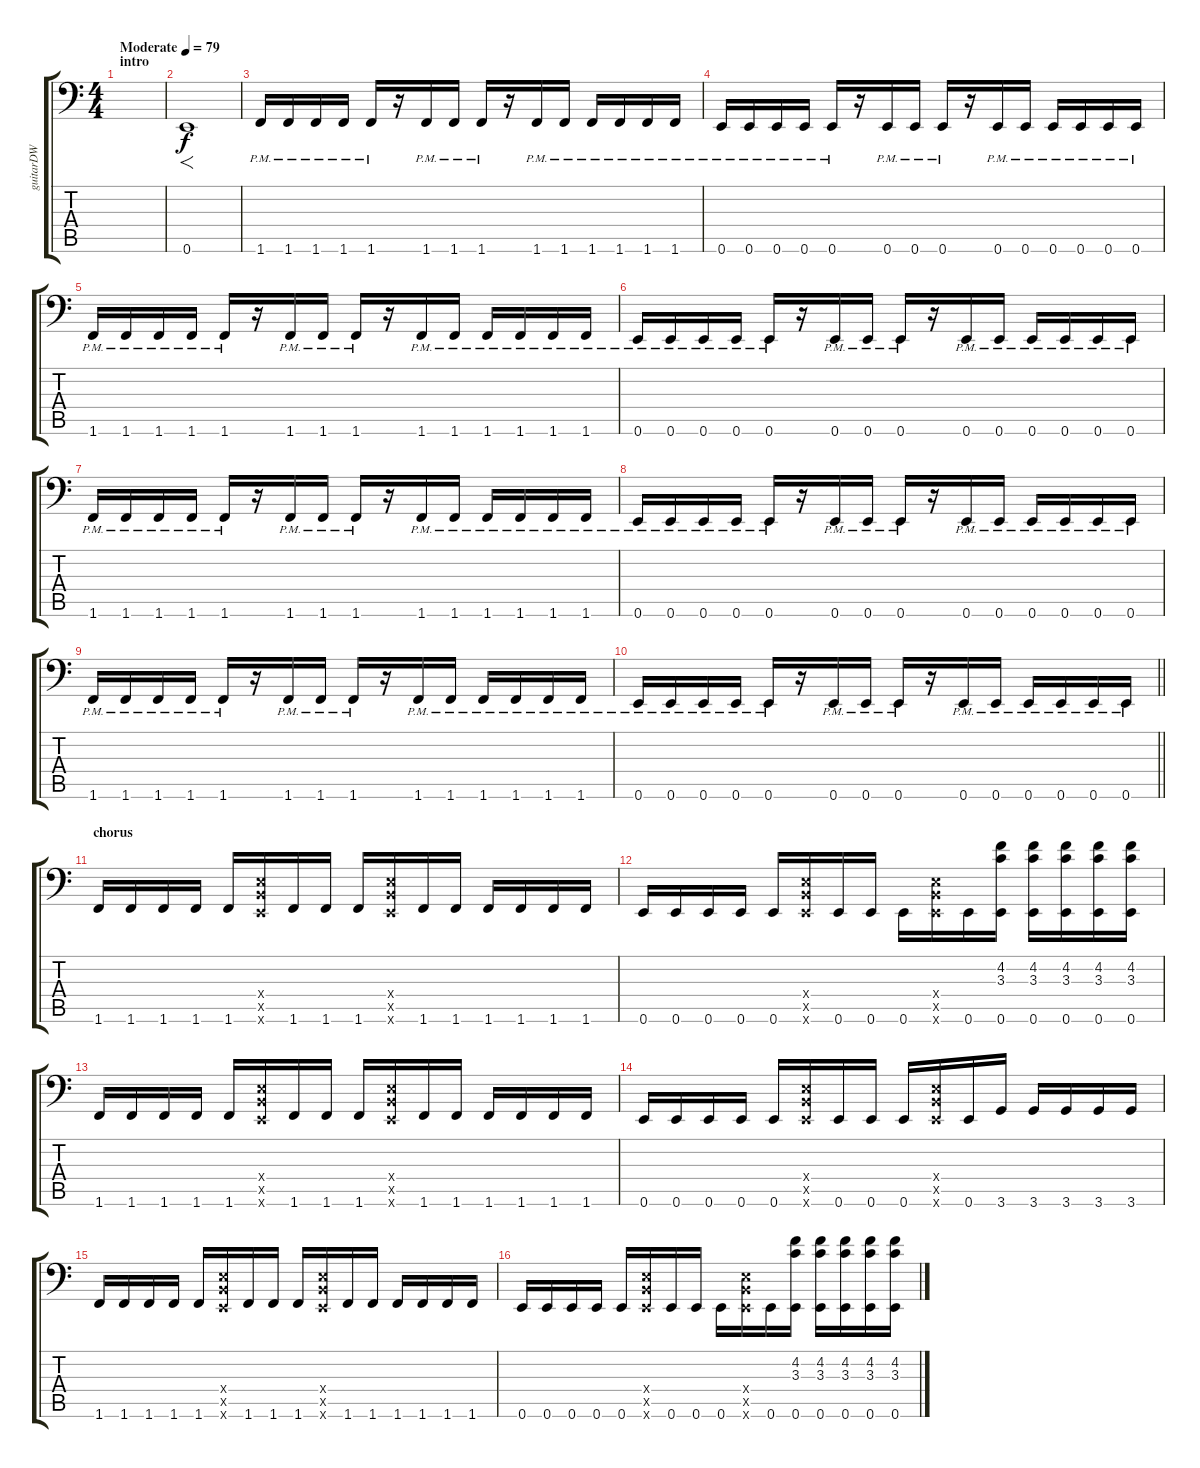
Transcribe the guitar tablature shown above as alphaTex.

\track ("guitarDW" "guitarDW") {instrument distortionguitar}
\staff {score tabs}
\tuning (Gb3 Db3 A2 E2 B1 E1) {hide}
\ts (4 4)
\section ("" "intro")
\tempo (79 "Moderate")
\clef f4
\ks c
|
0.6.1{f} |
1.6{pm}.16 1.6{pm}.16 1.6{pm}.16 1.6{pm}.16 1.6{pm}.16 r.16 1.6{pm}.16 1.6{pm}.16 1.6{pm}.16 r.16 1.6{pm}.16 1.6{pm}.16 1.6{pm}.16 1.6{pm}.16 1.6{pm}.16 1.6{pm}.16 |
0.6{pm}.16 0.6{pm}.16 0.6{pm}.16 0.6{pm}.16 0.6{pm}.16 r.16 0.6{pm}.16 0.6{pm}.16 0.6{pm}.16 r.16 0.6{pm}.16 0.6{pm}.16 0.6{pm}.16 0.6{pm}.16 0.6{pm}.16 0.6{pm}.16 |
1.6{pm}.16 1.6{pm}.16 1.6{pm}.16 1.6{pm}.16 1.6{pm}.16 r.16 1.6{pm}.16 1.6{pm}.16 1.6{pm}.16 r.16 1.6{pm}.16 1.6{pm}.16 1.6{pm}.16 1.6{pm}.16 1.6{pm}.16 1.6{pm}.16 |
0.6{pm}.16 0.6{pm}.16 0.6{pm}.16 0.6{pm}.16 0.6{pm}.16 r.16 0.6{pm}.16 0.6{pm}.16 0.6{pm}.16 r.16 0.6{pm}.16 0.6{pm}.16 0.6{pm}.16 0.6{pm}.16 0.6{pm}.16 0.6{pm}.16 |
1.6{pm}.16 1.6{pm}.16 1.6{pm}.16 1.6{pm}.16 1.6{pm}.16 r.16 1.6{pm}.16 1.6{pm}.16 1.6{pm}.16 r.16 1.6{pm}.16 1.6{pm}.16 1.6{pm}.16 1.6{pm}.16 1.6{pm}.16 1.6{pm}.16 |
0.6{pm}.16 0.6{pm}.16 0.6{pm}.16 0.6{pm}.16 0.6{pm}.16 r.16 0.6{pm}.16 0.6{pm}.16 0.6{pm}.16 r.16 0.6{pm}.16 0.6{pm}.16 0.6{pm}.16 0.6{pm}.16 0.6{pm}.16 0.6{pm}.16 |
1.6{pm}.16 1.6{pm}.16 1.6{pm}.16 1.6{pm}.16 1.6{pm}.16 r.16 1.6{pm}.16 1.6{pm}.16 1.6{pm}.16 r.16 1.6{pm}.16 1.6{pm}.16 1.6{pm}.16 1.6{pm}.16 1.6{pm}.16 1.6{pm}.16 |
\barLineRight lightlight
0.6{pm}.16 0.6{pm}.16 0.6{pm}.16 0.6{pm}.16 0.6{pm}.16 r.16 0.6{pm}.16 0.6{pm}.16 0.6{pm}.16 r.16 0.6{pm}.16 0.6{pm}.16 0.6{pm}.16 0.6{pm}.16 0.6{pm}.16 0.6{pm}.16 |
\section ("" "chorus")
1.6.16 1.6.16 1.6.16 1.6.16 1.6.16 (0.4{x} 0.5{x} 0.6{x}).16 1.6.16 1.6.16 1.6.16 (0.4{x} 0.5{x} 0.6{x}).16 1.6.16 1.6.16 1.6.16 1.6.16 1.6.16 1.6.16 |
0.6.16 0.6.16 0.6.16 0.6.16 0.6.16 (0.4{x} 0.5{x} 0.6{x}).16 0.6.16 0.6.16 0.6.16 (0.4{x} 0.5{x} 0.6{x}).16 0.6.16 (4.2 3.3 0.6).16 (4.2 3.3 0.6).16 (4.2 3.3 0.6).16 (4.2 3.3 0.6).16 (4.2 3.3 0.6).16 |
1.6.16 1.6.16 1.6.16 1.6.16 1.6.16 (0.4{x} 0.5{x} 0.6{x}).16 1.6.16 1.6.16 1.6.16 (0.4{x} 0.5{x} 0.6{x}).16 1.6.16 1.6.16 1.6.16 1.6.16 1.6.16 1.6.16 |
0.6.16 0.6.16 0.6.16 0.6.16 0.6.16 (0.4{x} 0.5{x} 0.6{x}).16 0.6.16 0.6.16 0.6.16 (0.4{x} 0.5{x} 0.6{x}).16 0.6.16 3.6.16 3.6.16 3.6.16 3.6.16 3.6.16 |
1.6.16 1.6.16 1.6.16 1.6.16 1.6.16 (0.4{x} 0.5{x} 0.6{x}).16 1.6.16 1.6.16 1.6.16 (0.4{x} 0.5{x} 0.6{x}).16 1.6.16 1.6.16 1.6.16 1.6.16 1.6.16 1.6.16 |
0.6.16 0.6.16 0.6.16 0.6.16 0.6.16 (0.4{x} 0.5{x} 0.6{x}).16 0.6.16 0.6.16 0.6.16 (0.4{x} 0.5{x} 0.6{x}).16 0.6.16 (4.2 3.3 0.6).16 (4.2 3.3 0.6).16 (4.2 3.3 0.6).16 (4.2 3.3 0.6).16 (4.2 3.3 0.6).16
